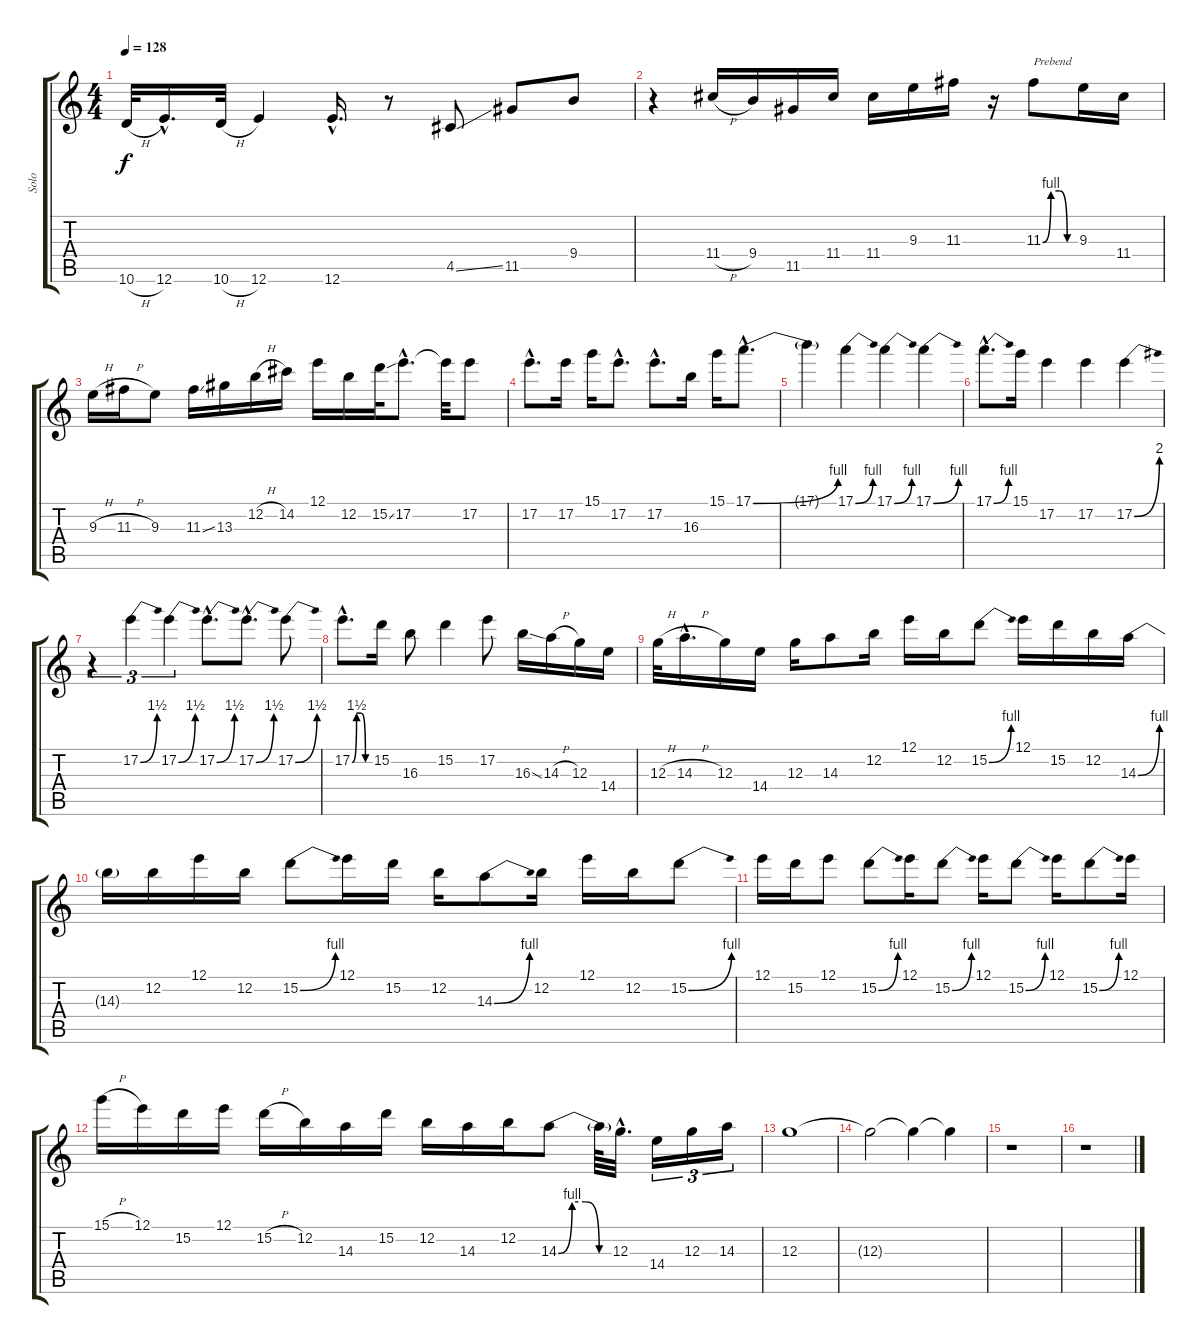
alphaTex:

\track ("Solo" "Solo") {instrument distortionguitar}
\staff {score tabs}
\tuning (E4 B3 G3 D3 A2 E2) {hide}
\ts (4 4)
\tempo 128
\clef g2
\ks c
10.6{h}.32{dy f} 12.6{hac}.16{d} 10.6{h}.32 12.6.4 12.6{hac}.16{d} r.8 4.5{ss}.8 11.5.8 9.4.8 |
r.4 11.4{h}.16 9.4.16 11.5.16 11.4.16 11.4.16 9.3.16 11.3.16 r.16 11.3{be (custom 0 0 15 4 30 4 45 0 60 0)}.8{txt "Prebend"} 9.3.16 11.4.16 |
9.3{h}.16 11.3{h}.16 9.3.8 11.3{ss}.16 13.3.16 12.2{h}.16 14.2.16 12.1.16 12.2.16 15.2{ss}.32 17.2{hac}.8{d} 17.2{t}.32 17.2.8 |
17.2{hac}.8{d} 17.2.16 15.1.16 17.2{hac}.8{d} 17.2{hac}.8{d} 16.3.16 15.1.16 17.1{be (bend 0 0 60 4) hac}.8{d} |
17.1{t}.4 17.1{be (bend 0 0 60 4)}.4 17.1{be (bend 0 0 60 4)}.4 17.1{be (bend 0 0 60 4)}.4 |
17.1{be (bend 0 0 60 4) hac}.8{d} 15.1.16 17.2.4 17.2.4 17.2{be (bend 0 0 60 8)}.4 |
r.4{tu (3 2)} 17.2{be (bend 0 0 60 6)}.4{tu (3 2)} 17.2{be (bend 0 0 60 6)}.4{tu (3 2)} 17.2{be (bend 0 0 60 6) hac}.8{d} 17.2{be (bend 0 0 60 6) hac}.8{d} 17.2{be (bend 0 0 60 6)}.8 |
17.2{be (custom 0 0 15 6 30 6 45 0 60 0) hac}.8{d} 15.2.16 16.3.8 15.2.4 17.2.8 16.3{ss}.16 14.3{h}.16 12.3.16 14.4.16 |
12.3{h}.32 14.3{h hac}.16{d} 12.3.16 14.4.16 12.3.16 14.3.8 12.2.16 12.1.16 12.2.16 15.2{be (bend 0 0 60 4)}.8 12.1.16 15.2.16 12.2.16 14.3{be (bend 0 0 60 4)}.16 |
14.3{t}.16 12.2.16 12.1.16 12.2.16 15.2{be (bend 0 0 60 4)}.8 12.1.16 15.2.16 12.2.16 14.3{be (bend 0 0 60 4)}.8 12.2.16 12.1.16 12.2.16 15.2{be (bend 0 0 60 4)}.8 |
12.1.16 15.2.16 12.1.8 15.2{be (bend 0 0 60 4)}.8 12.1.16 15.2{be (bend 0 0 60 4)}.8 12.1.16 15.2{be (bend 0 0 60 4)}.8 12.1.16 15.2{be (bend 0 0 60 4)}.8 12.1.16 |
15.1{h}.16 12.1.16 15.2.16 12.1.16 15.2{h}.16 12.2.16 14.3.16 15.2.16 12.2.16 14.3.16 12.2.16 14.3{be (custom 0 0 15 4 30 4 45 0 60 0)}.8 14.3{t}.64 12.3{hac}.32{d} 14.4.16{tu (3 2)} 12.3.16{tu (3 2)} 14.3.16{tu (3 2)} |
12.3.1 |
12.3{t}.2 12.3{t}.4 12.3{t}.4 |
r.1 |
r.1
